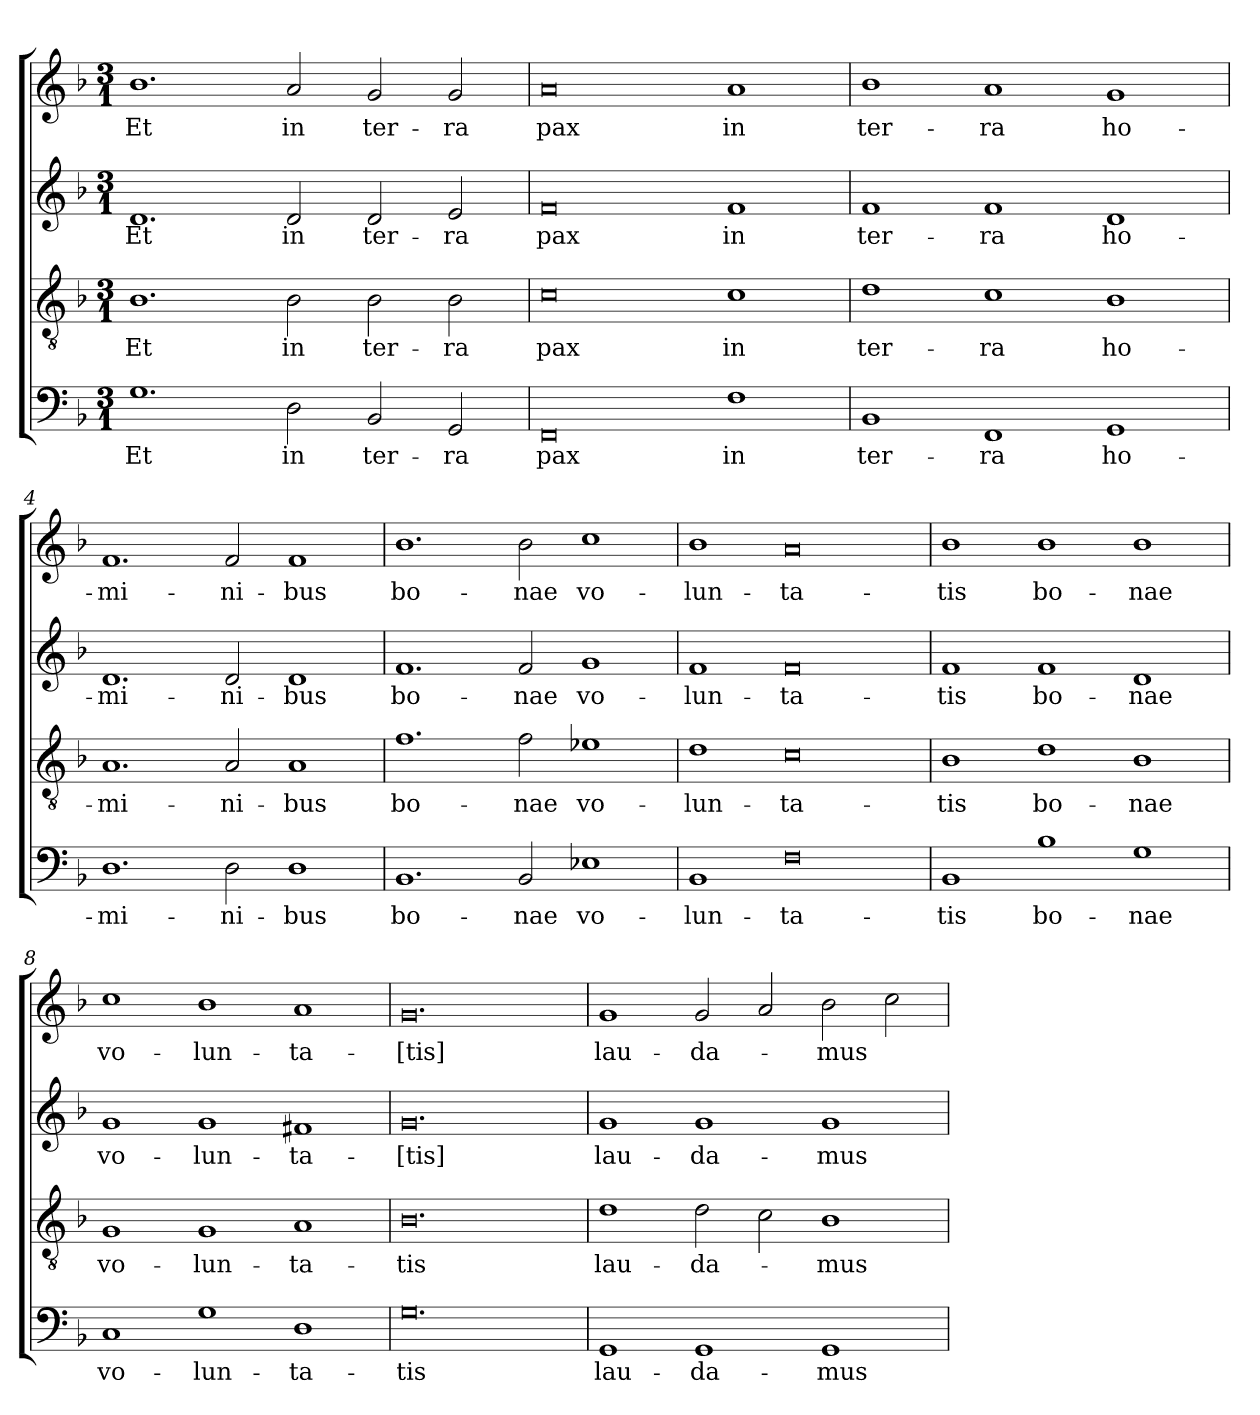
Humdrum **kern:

**kern	**text	**kern	**text	**kern	**text	**kern	**text
*part4	*part4	*part3	*part3	*part2	*part2	*part1	*part1
*staff4	*staff4	*staff3	*staff3	*staff2	*staff2	*staff1	*staff1
*clefF4	*	*clefGv2	*	*clefG2	*	*clefG2	*
*k[b-]	*	*k[b-]	*	*k[b-]	*	*k[b-]	*
*M3/1	*	*M3/1	*	*M3/1	*	*M3/1	*
=1	=1	=1	=1	=1	=1	=1	=1
1.G	Et	1.B-	Et	1.d	Et	1.b-	Et
2D	in	2B-	in	2d	in	2a	in
2BB-	ter-	2B-	ter-	2d	ter-	2g	ter-
2GG	-ra	2B-	-ra	2e	-ra	2g	-ra
=2	=2	=2	=2	=2	=2	=2	=2
0FF	pax	0c	pax	0f	pax	0a	pax
1F	in	1c	in	1f	in	1a	in
=3	=3	=3	=3	=3	=3	=3	=3
1BB-	ter-	1d	ter-	1f	ter-	1b-	ter-
1FF	-ra	1c	-ra	1f	-ra	1a	-ra
1GG	ho-	1B-	ho-	1d	ho-	1g	ho-
=4	=4	=4	=4	=4	=4	=4	=4
1.D	-mi-	1.A	-mi-	1.d	-mi-	1.f	-mi-
2D	-ni-	2A	-ni-	2d	-ni-	2f	-ni-
1D	-bus	1A	-bus	1d	-bus	1f	-bus
=5	=5	=5	=5	=5	=5	=5	=5
1.BB-	bo-	1.f	bo-	1.f	bo-	1.b-	bo-
2BB-	-nae	2f	-nae	2f	-nae	2b-	-nae
1E-X	vo-	1e-X	vo-	1g	vo-	1cc	vo-
=6	=6	=6	=6	=6	=6	=6	=6
1BB-	-lun-	1d	-lun-	1f	-lun-	1b-	-lun-
0F	-ta-	0c	-ta-	0f	-ta-	0a	-ta-
=7	=7	=7	=7	=7	=7	=7	=7
1BB-	-tis	1B-	-tis	1f	-tis	1b-	-tis
1B-	bo-	1d	bo-	1f	bo-	1b-	bo-
1G	-nae	1B-	-nae	1d	-nae	1b-	-nae
=8	=8	=8	=8	=8	=8	=8	=8
1C	vo-	1G	vo-	1g	vo-	1cc	vo-
1G	-lun-	1G	-lun-	1g	-lun-	1b-	-lun-
1D	-ta-	1A	-ta-	1f#X	-ta-	1a	-ta-
=9	=9	=9	=9	=9	=9	=9	=9
0.G	-tis	0.B-	-tis	0.g	-[tis]	0.g	-[tis]
=10	=10	=10	=10	=10	=10	=10	=10
1GG	lau-	1d	lau-	1g	lau-	1g	lau-
1GG	-da-	2d	-da-	1g	-da-	2g	-da-
.	.	2c	.	.	.	2a	.
1GG	-mus	1B-	-mus	1g	-mus	2b-	-mus
.	.	.	.	.	.	2cc	.
=	=	=	=	=	=	=	=
*-	*-	*-	*-	*-	*-	*-	*-
